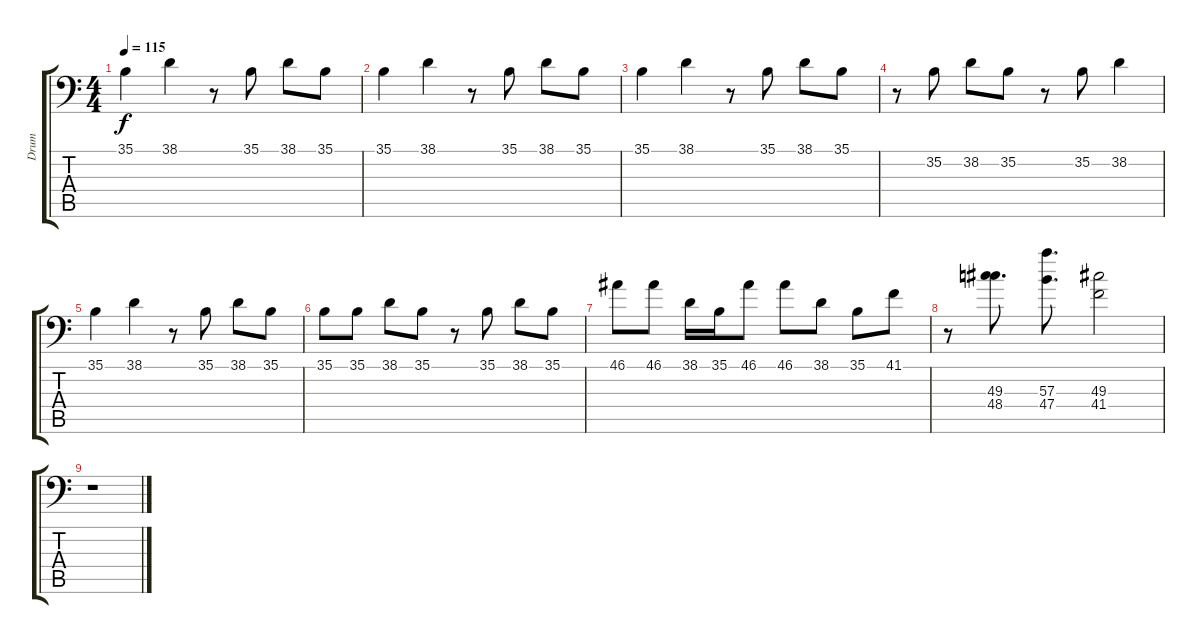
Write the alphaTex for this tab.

\track ("Drum" "Drum") {instrument acousticgrandpiano}
\staff {score tabs}
\tuning (C-1 C-1 C-1 C-1 C-1 C-1) {hide}
\ts (4 4)
\tempo 115
\clef f4
\ks c
35.1.4{dy f} 38.1.4 r.8 35.1.8 38.1.8 35.1.8 |
35.1.4 38.1.4 r.8 35.1.8 38.1.8 35.1.8 |
35.1.4 38.1.4 r.8 35.1.8 38.1.8 35.1.8 |
r.8 35.2.8 38.2.8 35.2.8 r.8 35.2.8 38.2.4 |
35.1.4 38.1.4 r.8 35.1.8 38.1.8 35.1.8 |
35.1.8 35.1.8 38.1.8 35.1.8 r.8 35.1.8 38.1.8 35.1.8 |
46.1.8 46.1.8 38.1.16 35.1.16 46.1.8 46.1.8 38.1.8 35.1.8 41.1.8 |
r.8 (49.3 48.4).8{d} (57.3 47.4).8{d} (49.3 41.4).2 |
r.1
